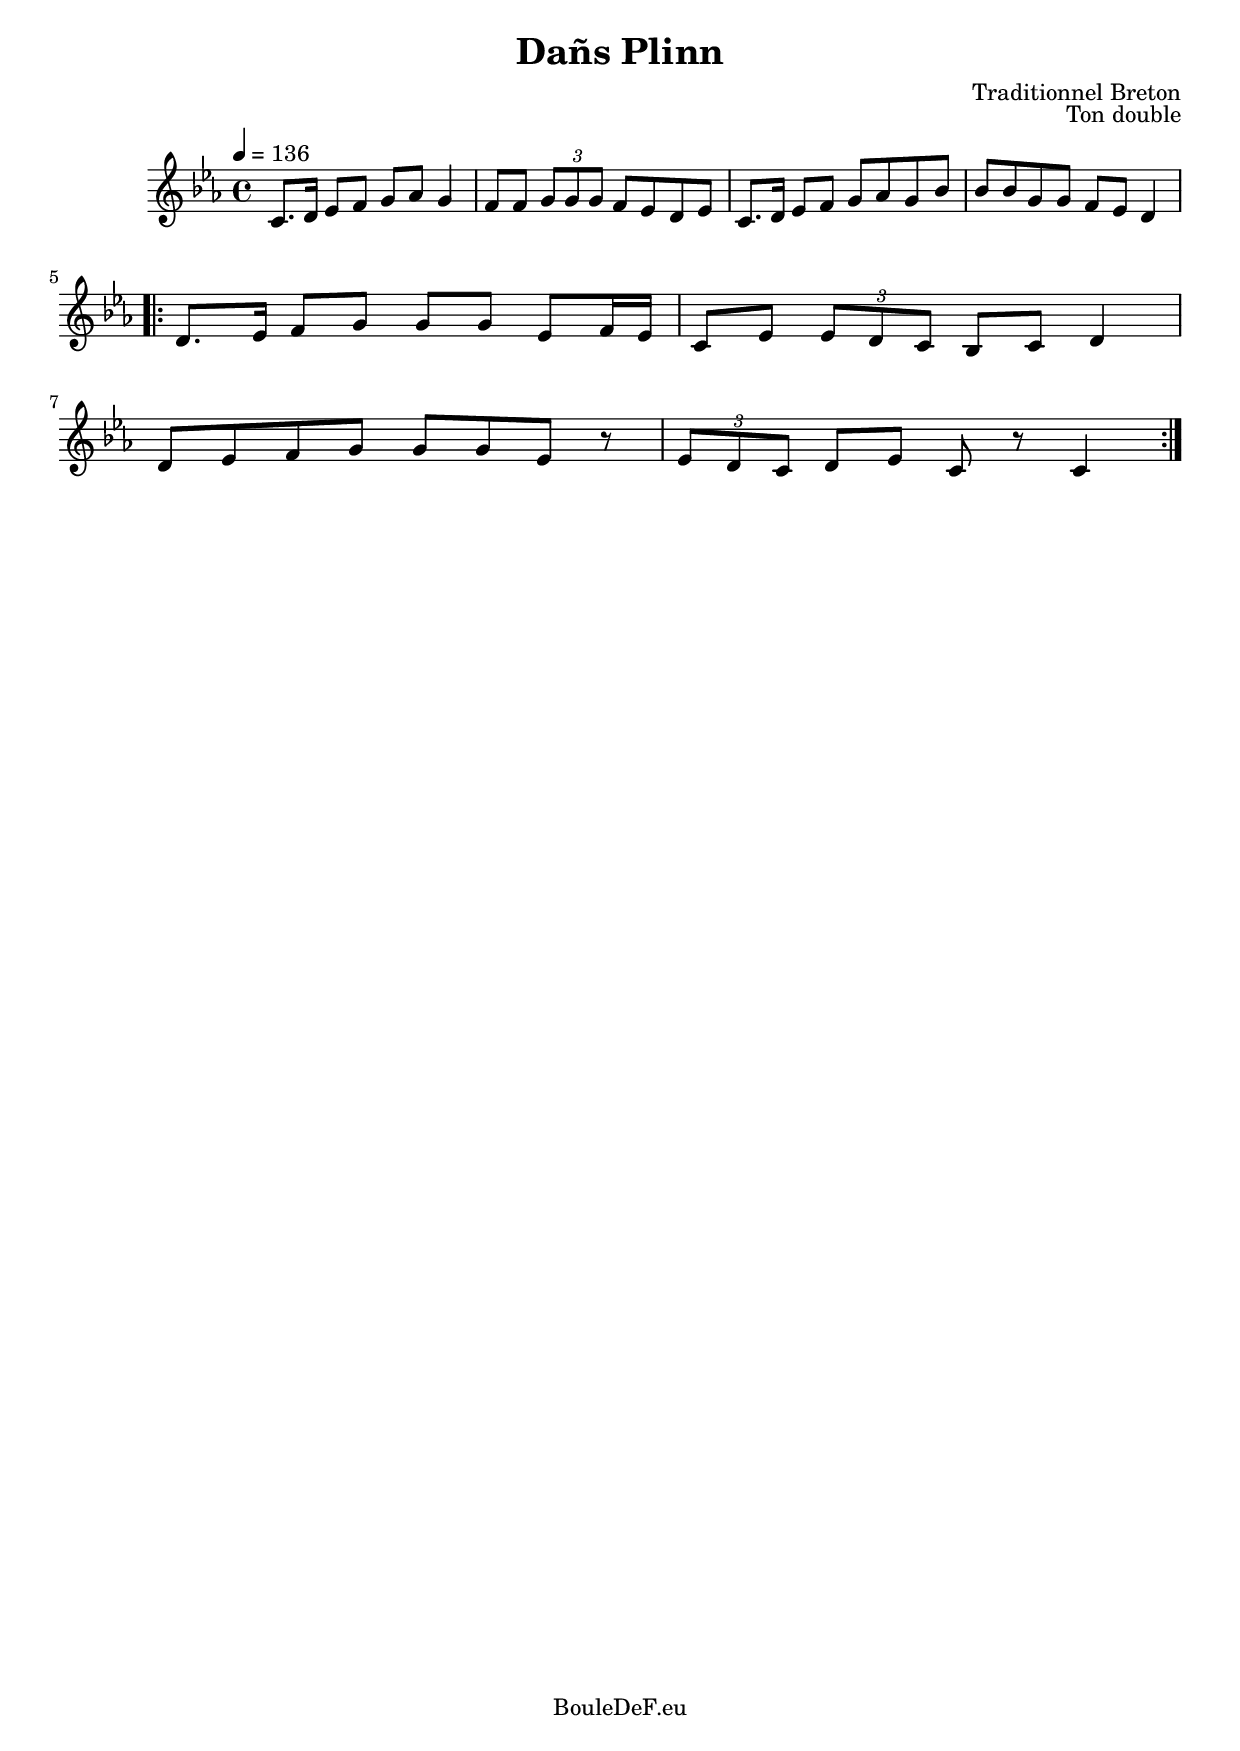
\version "2.16.0"
\include "italiano.ly"

\header {
	title = "Dañs Plinn"
	composer = "Traditionnel Breton"
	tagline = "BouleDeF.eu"
}

\score {
	\new Staff \relative sib {
		\clef "treble"
		\key mib \major
		\tempo 4 = 136
		\time 4/4

		| do8. re16 mib8 fa sol lab sol4
		| fa8 fa \times 2/3 {sol8 sol sol} fa8 mib re mib
		| do8. re16 mib8 fa sol lab sol sib
		| sib sib sol sol fa mib re4
		\break

		\repeat volta 2 {
			| re8. mib16 fa8 sol sol sol mib fa16 mib
			| do8 mib \times 2/3 {mib8 re do} sib8 do re4
			\break
			| re8 mib fa sol sol sol mib r
			| \times 2/3 {mib8 re do} re8 mib do r do4
		}
	}
	\header {
		opus = "Ton double"
	}
	\layout {}
}
